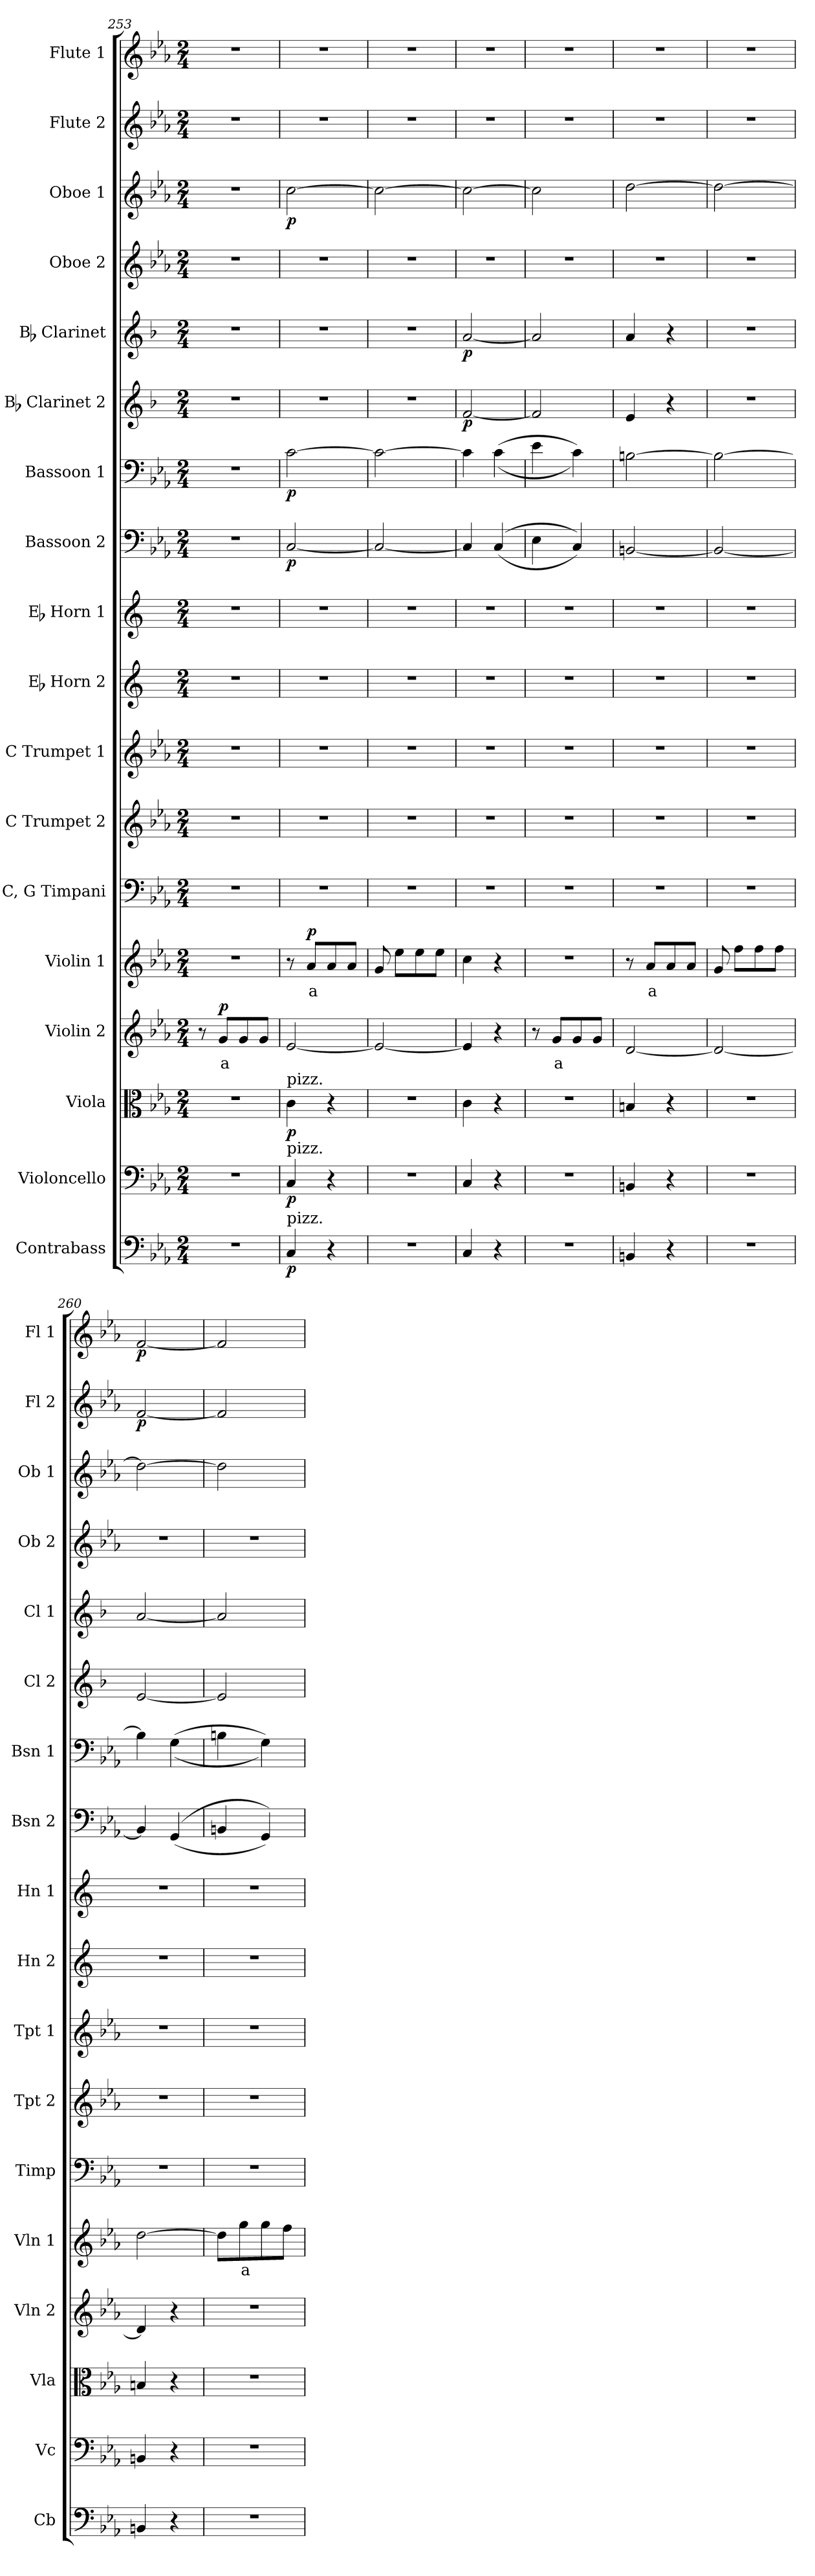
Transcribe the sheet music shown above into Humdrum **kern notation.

**kern	**dynam	**kern	**dynam	**kern	**dynam	**kern	**text	**dynam	**kern	**text	**dynam	**kern	**kern	**kern	**kern	**kern	**kern	**dynam	**kern	**dynam	**kern	**dynam	**kern	**dynam	**kern	**kern	**dynam	**kern	**dynam	**kern	**dynam
*part18	*part18	*part17	*part17	*part16	*part16	*part15	*part15	*part15	*part14	*part14	*part14	*part13	*part12	*part11	*part10	*part9	*part8	*part8	*part7	*part7	*part6	*part6	*part5	*part5	*part4	*part3	*part3	*part2	*part2	*part1	*part1
*staff18	*staff18	*staff17	*staff17	*staff16	*staff16	*staff15	*staff15	*staff15	*staff14	*staff14	*staff14	*staff13	*staff12	*staff11	*staff10	*staff9	*staff8	*staff8	*staff7	*staff7	*staff6	*staff6	*staff5	*staff5	*staff4	*staff3	*staff3	*staff2	*staff2	*staff1	*staff1
*I"Contrabass	*	*I"Violoncello	*	*I"Viola	*	*I"Violin 2	*	*	*I"Violin 1	*	*	*I"C, G Timpani	*I"C Trumpet 2	*I"C Trumpet 1	*I"Eb Horn 2	*I"Eb Horn 1	*I"Bassoon 2	*	*I"Bassoon 1	*	*I"Bb Clarinet 2	*	*I"Bb Clarinet	*	*I"Oboe 2	*I"Oboe 1	*	*I"Flute 2	*	*I"Flute 1	*
*I'Cb	*	*I'Vc	*	*I'Vla	*	*I'Vln 2	*	*	*I'Vln 1	*	*	*I'Timp	*I'Tpt 2	*I'Tpt 1	*I'Hn 2	*I'Hn 1	*I'Bsn 2	*	*I'Bsn 1	*	*I'Cl 2	*	*I'Cl 1	*	*I'Ob 2	*I'Ob 1	*	*I'Fl 2	*	*I'Fl 1	*
*clefF4	*	*clefF4	*	*clefC3	*	*clefG2	*	*	*clefG2	*	*	*clefF4	*clefG2	*clefG2	*clefG2	*clefG2	*clefF4	*	*clefF4	*	*clefG2	*	*clefG2	*	*clefG2	*clefG2	*	*clefG2	*	*clefG2	*
*ITrd7c12	*	*	*	*	*	*	*	*	*	*	*	*	*	*	*ITrd5c9	*ITrd5c9	*	*	*	*	*ITrd1c2	*	*ITrd1c2	*	*	*	*	*	*	*	*
*k[b-e-a-]	*	*k[b-e-a-]	*	*k[b-e-a-]	*	*k[b-e-a-]	*	*	*k[b-e-a-]	*	*	*k[b-e-a-]	*k[b-e-a-]	*k[b-e-a-]	*k[b-e-a-]	*k[b-e-a-]	*k[b-e-a-]	*	*k[b-e-a-]	*	*k[b-e-a-]	*	*k[b-e-a-]	*	*k[b-e-a-]	*k[b-e-a-]	*	*k[b-e-a-]	*	*k[b-e-a-]	*
*M2/4	*	*M2/4	*	*M2/4	*	*M2/4	*	*	*M2/4	*	*	*M2/4	*M2/4	*M2/4	*M2/4	*M2/4	*M2/4	*	*M2/4	*	*M2/4	*	*M2/4	*	*M2/4	*M2/4	*	*M2/4	*	*M2/4	*
=253	=253	=253	=253	=253	=253	=253	=253	=253	=253	=253	=253	=253	=253	=253	=253	=253	=253	=253	=253	=253	=253	=253	=253	=253	=253	=253	=253	=253	=253	=253	=253
2r	.	2r	.	2r	.	8r	.	.	2r	.	.	2r	2r	2r	2r	2r	2r	.	2r	.	2r	.	2r	.	2r	2r	.	2r	.	2r	.
!	!	!	!	!	!	!	!LO:LY:b:color=#FF0000	!LO:DY:b	!	!	!	!	!	!	!	!	!	!	!	!	!	!	!	!	!	!	!	!	!	!	!
.	.	.	.	.	.	8g/L	a	p	.	.	.	.	.	.	.	.	.	.	.	.	.	.	.	.	.	.	.	.	.	.	.
.	.	.	.	.	.	8g/	.	.	.	.	.	.	.	.	.	.	.	.	.	.	.	.	.	.	.	.	.	.	.	.	.
.	.	.	.	.	.	8g/J	.	.	.	.	.	.	.	.	.	.	.	.	.	.	.	.	.	.	.	.	.	.	.	.	.
=254	=254	=254	=254	=254	=254	=254	=254	=254	=254	=254	=254	=254	=254	=254	=254	=254	=254	=254	=254	=254	=254	=254	=254	=254	=254	=254	=254	=254	=254	=254	=254
!	!	!	!	!LO:TX:a:t=pizz.	!	!	!	!	!	!	!	!	!	!	!	!	!	!	!	!	!	!	!	!	!	!	!	!	!	!	!
!	!	!LO:TX:a:t=pizz.	!	!	!	!	!	!	!	!	!	!	!	!	!	!	!	!	!	!	!	!	!	!	!	!	!	!	!	!	!
!LO:TX:a:t=pizz.	!	!	!	!	!	!	!	!	!	!	!	!	!	!	!	!	!	!	!	!	!	!	!	!	!	!	!	!	!	!	!
!	!LO:DY:b	!	!LO:DY:b	!	!LO:DY:b	!	!	!	!	!	!	!	!	!	!	!	!	!LO:DY:b	!	!LO:DY:b	!	!	!	!	!	!	!LO:DY:b	!	!	!	!
4CC/	p	4C/	p	4c\	p	[2e-/	.	.	8r	.	.	2r	2r	2r	2r	2r	[2C/	p	[2c\	p	2r	.	2r	.	2r	[2cc\	p	2r	.	2r	.
!	!	!	!	!	!	!	!	!	!	!LO:LY:b:color=#FF0000	!LO:DY:b	!	!	!	!	!	!	!	!	!	!	!	!	!	!	!	!	!	!	!	!
.	.	.	.	.	.	.	.	.	8a-/L	a	p	.	.	.	.	.	.	.	.	.	.	.	.	.	.	.	.	.	.	.	.
4r	.	4r	.	4r	.	.	.	.	8a-/	.	.	.	.	.	.	.	.	.	.	.	.	.	.	.	.	.	.	.	.	.	.
.	.	.	.	.	.	.	.	.	8a-/J	.	.	.	.	.	.	.	.	.	.	.	.	.	.	.	.	.	.	.	.	.	.
=255	=255	=255	=255	=255	=255	=255	=255	=255	=255	=255	=255	=255	=255	=255	=255	=255	=255	=255	=255	=255	=255	=255	=255	=255	=255	=255	=255	=255	=255	=255	=255
2r	.	2r	.	2r	.	2e-/_	.	.	8g/	.	.	2r	2r	2r	2r	2r	2C/_	.	2c\_	.	2r	.	2r	.	2r	2cc\_	.	2r	.	2r	.
.	.	.	.	.	.	.	.	.	8ee-\L	.	.	.	.	.	.	.	.	.	.	.	.	.	.	.	.	.	.	.	.	.	.
.	.	.	.	.	.	.	.	.	8ee-\	.	.	.	.	.	.	.	.	.	.	.	.	.	.	.	.	.	.	.	.	.	.
.	.	.	.	.	.	.	.	.	8ee-\J	.	.	.	.	.	.	.	.	.	.	.	.	.	.	.	.	.	.	.	.	.	.
=256	=256	=256	=256	=256	=256	=256	=256	=256	=256	=256	=256	=256	=256	=256	=256	=256	=256	=256	=256	=256	=256	=256	=256	=256	=256	=256	=256	=256	=256	=256	=256
!	!	!	!	!	!	!	!	!	!	!	!	!	!	!	!	!	!	!	!	!	!	!LO:DY:b	!	!LO:DY:b	!	!	!	!	!	!	!
4CC/	.	4C/	.	4c\	.	4e-/]	.	.	4cc\	.	.	2r	2r	2r	2r	2r	4C/]	.	4c\]	.	[2e-/	p	[2g/	p	2r	2cc\_	.	2r	.	2r	.
4r	.	4r	.	4r	.	4r	.	.	4r	.	.	.	.	.	.	.	((4C/	.	((4c\	.	.	.	.	.	.	.	.	.	.	.	.
=257	=257	=257	=257	=257	=257	=257	=257	=257	=257	=257	=257	=257	=257	=257	=257	=257	=257	=257	=257	=257	=257	=257	=257	=257	=257	=257	=257	=257	=257	=257	=257
2r	.	2r	.	2r	.	8r	.	.	2r	.	.	2r	2r	2r	2r	2r	4E-\	.	4e-\	.	2e-/]	.	2g/]	.	2r	2cc\]	.	2r	.	2r	.
!	!	!	!	!	!	!	!LO:LY:b:color=#FF0000	!	!	!	!	!	!	!	!	!	!	!	!	!	!	!	!	!	!	!	!	!	!	!	!
.	.	.	.	.	.	8g/L	a	.	.	.	.	.	.	.	.	.	.	.	.	.	.	.	.	.	.	.	.	.	.	.	.
.	.	.	.	.	.	8g/	.	.	.	.	.	.	.	.	.	.	4C/))	.	4c\))	.	.	.	.	.	.	.	.	.	.	.	.
.	.	.	.	.	.	8g/J	.	.	.	.	.	.	.	.	.	.	.	.	.	.	.	.	.	.	.	.	.	.	.	.	.
=258	=258	=258	=258	=258	=258	=258	=258	=258	=258	=258	=258	=258	=258	=258	=258	=258	=258	=258	=258	=258	=258	=258	=258	=258	=258	=258	=258	=258	=258	=258	=258
4BBBn/	.	4BBn/	.	4Bn/	.	[2d/	.	.	8r	.	.	2r	2r	2r	2r	2r	[2BBn/	.	[2Bn\	.	4d/	.	4g/	.	2r	[2dd\	.	2r	.	2r	.
!	!	!	!	!	!	!	!	!	!	!LO:LY:b:color=#FF0000	!	!	!	!	!	!	!	!	!	!	!	!	!	!	!	!	!	!	!	!	!
.	.	.	.	.	.	.	.	.	8a-/L	a	.	.	.	.	.	.	.	.	.	.	.	.	.	.	.	.	.	.	.	.	.
4r	.	4r	.	4r	.	.	.	.	8a-/	.	.	.	.	.	.	.	.	.	.	.	4r	.	4r	.	.	.	.	.	.	.	.
.	.	.	.	.	.	.	.	.	8a-/J	.	.	.	.	.	.	.	.	.	.	.	.	.	.	.	.	.	.	.	.	.	.
=259	=259	=259	=259	=259	=259	=259	=259	=259	=259	=259	=259	=259	=259	=259	=259	=259	=259	=259	=259	=259	=259	=259	=259	=259	=259	=259	=259	=259	=259	=259	=259
2r	.	2r	.	2r	.	2d/_	.	.	8g/	.	.	2r	2r	2r	2r	2r	2BB/_	.	2B\_	.	2r	.	2r	.	2r	2dd\_	.	2r	.	2r	.
.	.	.	.	.	.	.	.	.	8ff\L	.	.	.	.	.	.	.	.	.	.	.	.	.	.	.	.	.	.	.	.	.	.
.	.	.	.	.	.	.	.	.	8ff\	.	.	.	.	.	.	.	.	.	.	.	.	.	.	.	.	.	.	.	.	.	.
.	.	.	.	.	.	.	.	.	8ff\J	.	.	.	.	.	.	.	.	.	.	.	.	.	.	.	.	.	.	.	.	.	.
=260	=260	=260	=260	=260	=260	=260	=260	=260	=260	=260	=260	=260	=260	=260	=260	=260	=260	=260	=260	=260	=260	=260	=260	=260	=260	=260	=260	=260	=260	=260	=260
!	!	!	!	!	!	!	!	!	!	!	!	!	!	!	!	!	!	!	!	!	!	!	!	!	!	!	!	!	!LO:DY:b	!	!LO:DY:b
4BBBn/	.	4BBn/	.	4Bn/	.	4d/]	.	.	[2dd\	.	.	2r	2r	2r	2r	2r	4BB/]	.	4B\]	.	[2d/	.	[2g/	.	2r	2dd\_	.	[2f/	p	[2f/	p
4r	.	4r	.	4r	.	4r	.	.	.	.	.	.	.	.	.	.	((4GG/	.	((4G\	.	.	.	.	.	.	.	.	.	.	.	.
=261	=261	=261	=261	=261	=261	=261	=261	=261	=261	=261	=261	=261	=261	=261	=261	=261	=261	=261	=261	=261	=261	=261	=261	=261	=261	=261	=261	=261	=261	=261	=261
2r	.	2r	.	2r	.	2r	.	.	8dd\L]	.	.	2r	2r	2r	2r	2r	4BBn/	.	4Bn\	.	2d/]	.	2g/]	.	2r	2dd\]	.	2f/]	.	2f/]	.
!	!	!	!	!	!	!	!	!	!	!LO:LY:b:color=#FF0000	!	!	!	!	!	!	!	!	!	!	!	!	!	!	!	!	!	!	!	!	!
.	.	.	.	.	.	.	.	.	8gg\	a	.	.	.	.	.	.	.	.	.	.	.	.	.	.	.	.	.	.	.	.	.
.	.	.	.	.	.	.	.	.	8gg\	.	.	.	.	.	.	.	4GG/))	.	4G\))	.	.	.	.	.	.	.	.	.	.	.	.
.	.	.	.	.	.	.	.	.	8ff\J	.	.	.	.	.	.	.	.	.	.	.	.	.	.	.	.	.	.	.	.	.	.
=	=	=	=	=	=	=	=	=	=	=	=	=	=	=	=	=	=	=	=	=	=	=	=	=	=	=	=	=	=	=	=
*-	*-	*-	*-	*-	*-	*-	*-	*-	*-	*-	*-	*-	*-	*-	*-	*-	*-	*-	*-	*-	*-	*-	*-	*-	*-	*-	*-	*-	*-	*-	*-
